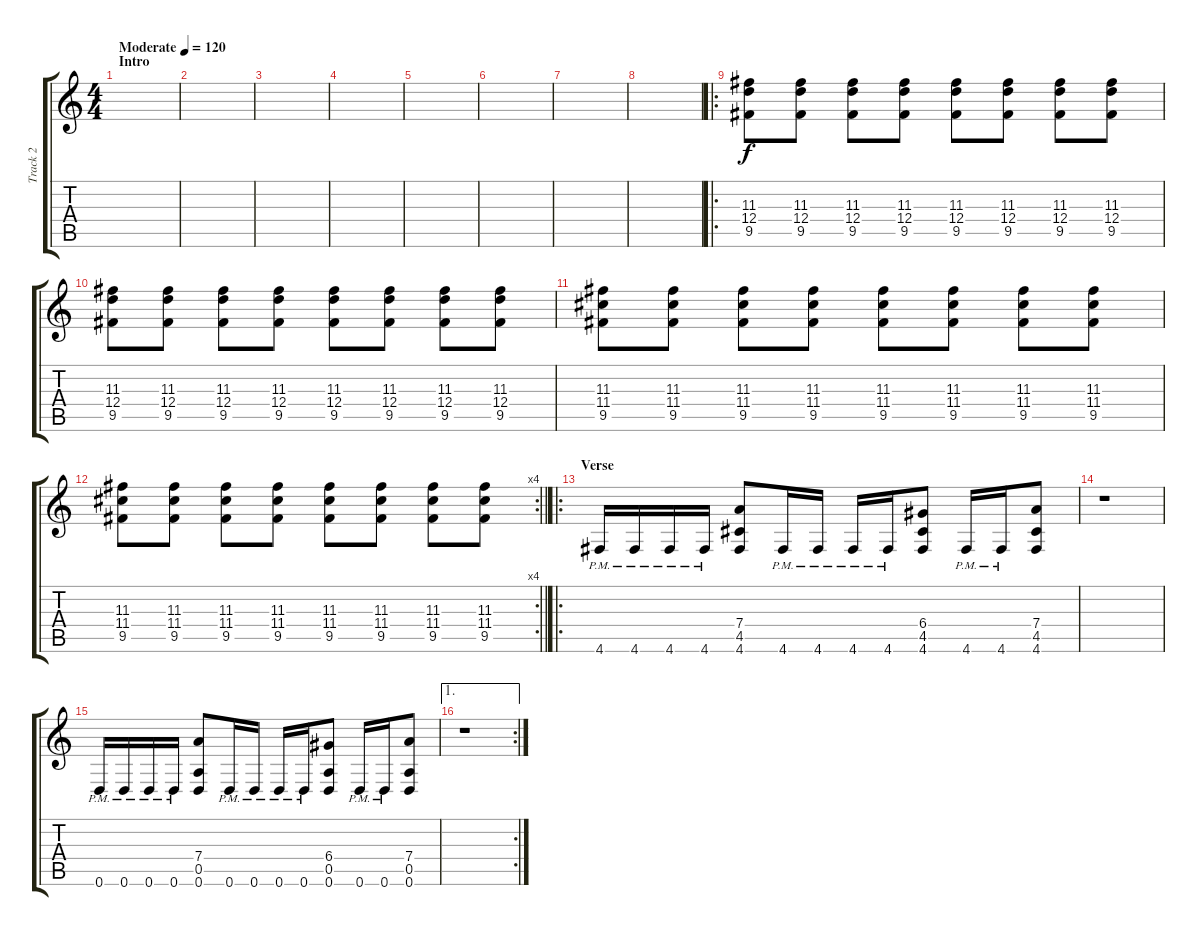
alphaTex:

\track ("Track 2" "Track 2") {instrument distortionguitar}
\staff {score tabs}
\tuning (E4 B3 G3 D3 A2 D2) {hide}
\ts (4 4)
\section ("" "Intro")
\tempo (120 "Moderate")
\clef g2
\ks c
|
|
|
|
|
|
|
|
\ro
(11.3 12.4 9.5).8 (11.3 12.4 9.5).8 (11.3 12.4 9.5).8 (11.3 12.4 9.5).8 (11.3 12.4 9.5).8 (11.3 12.4 9.5).8 (11.3 12.4 9.5).8 (11.3 12.4 9.5).8 |
(11.3 12.4 9.5).8 (11.3 12.4 9.5).8 (11.3 12.4 9.5).8 (11.3 12.4 9.5).8 (11.3 12.4 9.5).8 (11.3 12.4 9.5).8 (11.3 12.4 9.5).8 (11.3 12.4 9.5).8 |
(11.3 11.4 9.5).8 (11.3 11.4 9.5).8 (11.3 11.4 9.5).8 (11.3 11.4 9.5).8 (11.3 11.4 9.5).8 (11.3 11.4 9.5).8 (11.3 11.4 9.5).8 (11.3 11.4 9.5).8 |
\rc 4
\barLineRight lightlight
(11.3 11.4 9.5).8 (11.3 11.4 9.5).8 (11.3 11.4 9.5).8 (11.3 11.4 9.5).8 (11.3 11.4 9.5).8 (11.3 11.4 9.5).8 (11.3 11.4 9.5).8 (11.3 11.4 9.5).8 |
\ro
\section ("" "Verse")
4.6{pm}.16 4.6{pm}.16 4.6{pm}.16 4.6{pm}.16 (7.4 4.5 4.6).8 4.6{pm}.16 4.6{pm}.16 4.6{pm}.16 4.6{pm}.16 (6.4 4.5 4.6).8 4.6{pm}.16 4.6{pm}.16 (7.4 4.5 4.6).8 |
r.1 |
0.6{pm}.16 0.6{pm}.16 0.6{pm}.16 0.6{pm}.16 (7.4 0.5 0.6).8 0.6{pm}.16 0.6{pm}.16 0.6{pm}.16 0.6{pm}.16 (6.4 0.5 0.6).8 0.6{pm}.16 0.6{pm}.16 (7.4 0.5 0.6).8 |
\ae 1
\rc 2
r.1
